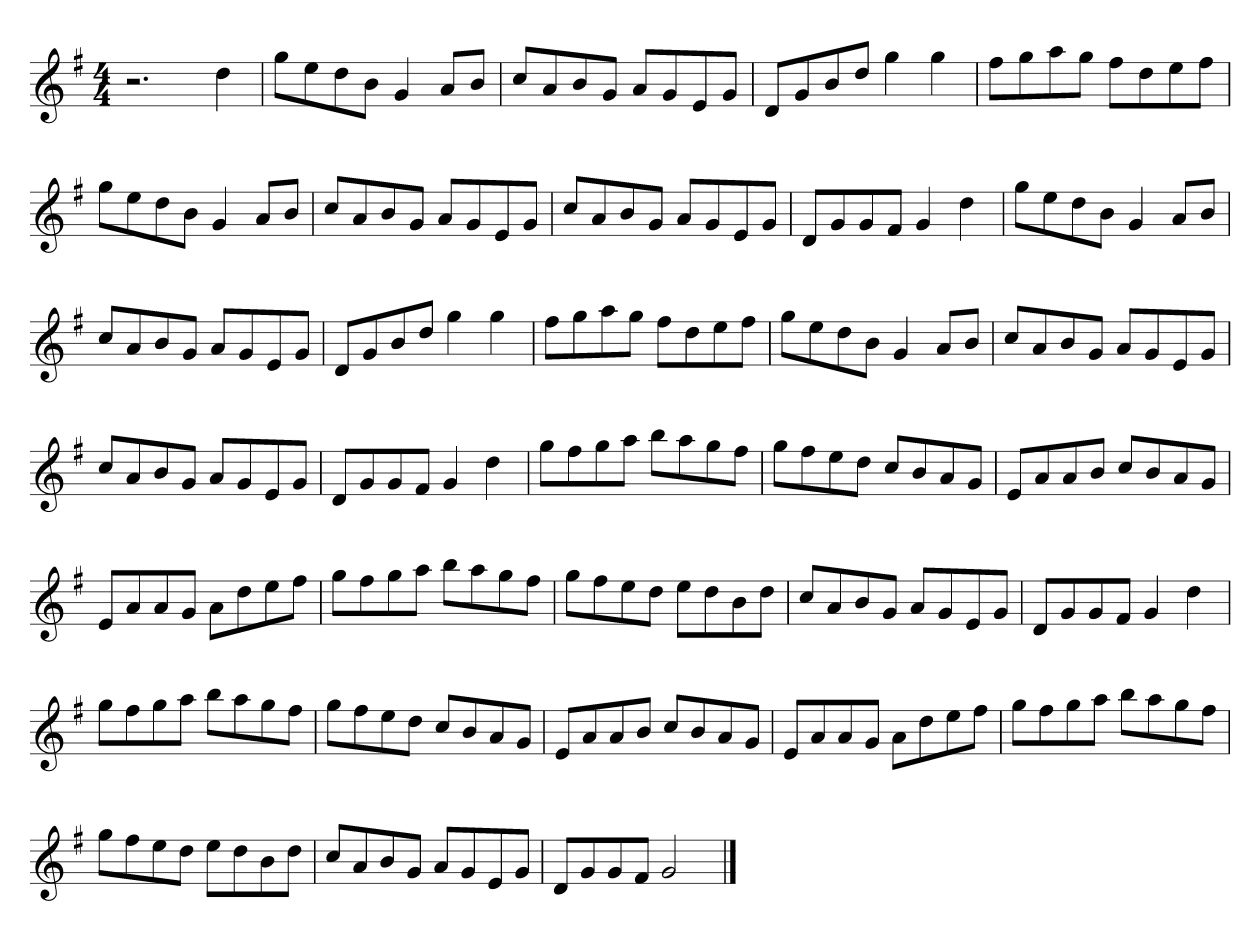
**kern
*part1
*staff1
*clefG2
*k[f#]
*M4/4
=
2.r
4dd\
=
8gg\L
8ee\
8dd\
8b\J
4g/
8a/L
8b/J
=
8cc/L
8a/
8b/
8g/J
8a/L
8g/
8e/
8g/J
=
8d/L
8g/
8b/
8dd/J
4gg\
4gg\
=
8ff#\L
8gg\
8aa\
8gg\J
8ff#\L
8dd\
8ee\
8ff#\J
=
8gg\L
8ee\
8dd\
8b\J
4g/
8a/L
8b/J
=
8cc/L
8a/
8b/
8g/J
8a/L
8g/
8e/
8g/J
=
8cc/L
8a/
8b/
8g/J
8a/L
8g/
8e/
8g/J
=
8d/L
8g/
8g/
8f#/J
4g/
4dd\
=
8gg\L
8ee\
8dd\
8b\J
4g/
8a/L
8b/J
=
8cc/L
8a/
8b/
8g/J
8a/L
8g/
8e/
8g/J
=
8d/L
8g/
8b/
8dd/J
4gg\
4gg\
=
8ff#\L
8gg\
8aa\
8gg\J
8ff#\L
8dd\
8ee\
8ff#\J
=
8gg\L
8ee\
8dd\
8b\J
4g/
8a/L
8b/J
=
8cc/L
8a/
8b/
8g/J
8a/L
8g/
8e/
8g/J
=
8cc/L
8a/
8b/
8g/J
8a/L
8g/
8e/
8g/J
=
8d/L
8g/
8g/
8f#/J
4g/
4dd\
=
8gg\L
8ff#\
8gg\
8aa\J
8bb\L
8aa\
8gg\
8ff#\J
=
8gg\L
8ff#\
8ee\
8dd\J
8cc/L
8b/
8a/
8g/J
=
8e/L
8a/
8a/
8b/J
8cc/L
8b/
8a/
8g/J
=
8e/L
8a/
8a/
8g/J
8a\L
8dd\
8ee\
8ff#\J
=
8gg\L
8ff#\
8gg\
8aa\J
8bb\L
8aa\
8gg\
8ff#\J
=
8gg\L
8ff#\
8ee\
8dd\J
8ee\L
8dd\
8b\
8dd\J
=
8cc/L
8a/
8b/
8g/J
8a/L
8g/
8e/
8g/J
=
8d/L
8g/
8g/
8f#/J
4g/
4dd\
=
8gg\L
8ff#\
8gg\
8aa\J
8bb\L
8aa\
8gg\
8ff#\J
=
8gg\L
8ff#\
8ee\
8dd\J
8cc/L
8b/
8a/
8g/J
=
8e/L
8a/
8a/
8b/J
8cc/L
8b/
8a/
8g/J
=
8e/L
8a/
8a/
8g/J
8a\L
8dd\
8ee\
8ff#\J
=
8gg\L
8ff#\
8gg\
8aa\J
8bb\L
8aa\
8gg\
8ff#\J
=
8gg\L
8ff#\
8ee\
8dd\J
8ee\L
8dd\
8b\
8dd\J
=
8cc/L
8a/
8b/
8g/J
8a/L
8g/
8e/
8g/J
=
8d/L
8g/
8g/
8f#/J
2g/
==
*-
